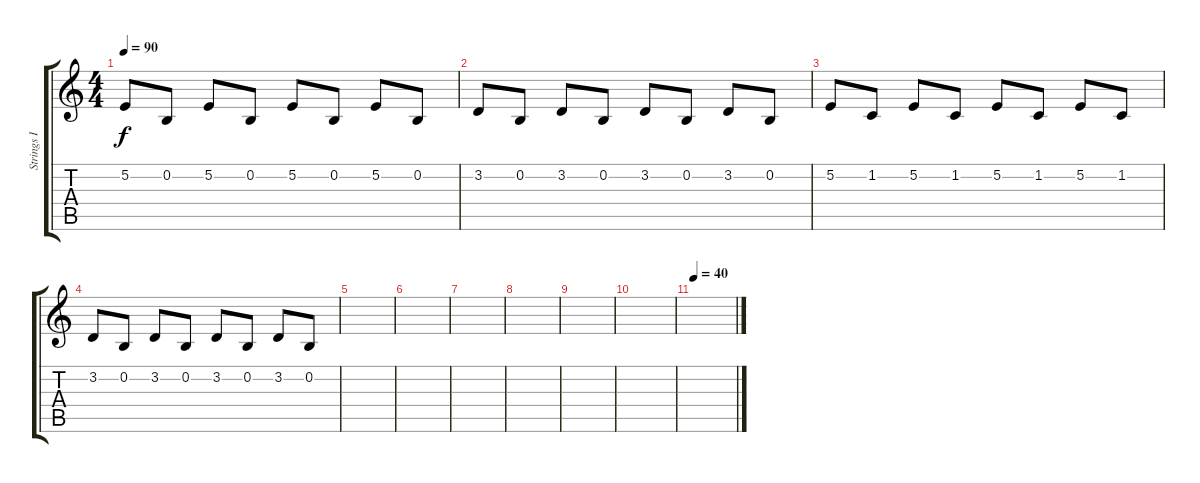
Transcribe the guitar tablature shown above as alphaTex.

\track ("Strings I" "Strings I") {instrument stringensemble1}
\staff {score tabs}
\tuning (E4 B3 G3 D3 A2 E2) {hide}
\ts (4 4)
\tempo 90
\clef g2
\ks c
5.2.8{dy f} 0.2.8 5.2.8 0.2.8 5.2.8 0.2.8 5.2.8 0.2.8 |
3.2.8{volume 7} 0.2.8 3.2.8 0.2.8 3.2.8 0.2.8 3.2.8 0.2.8 |
5.2.8{volume 14} 1.2.8 5.2.8 1.2.8 5.2.8 1.2.8 5.2.8 1.2.8 |
3.2.8{volume 7} 0.2.8 3.2.8 0.2.8 3.2.8 0.2.8 3.2.8 0.2.8 |
|
|
|
|
|
|
\tempo 40
